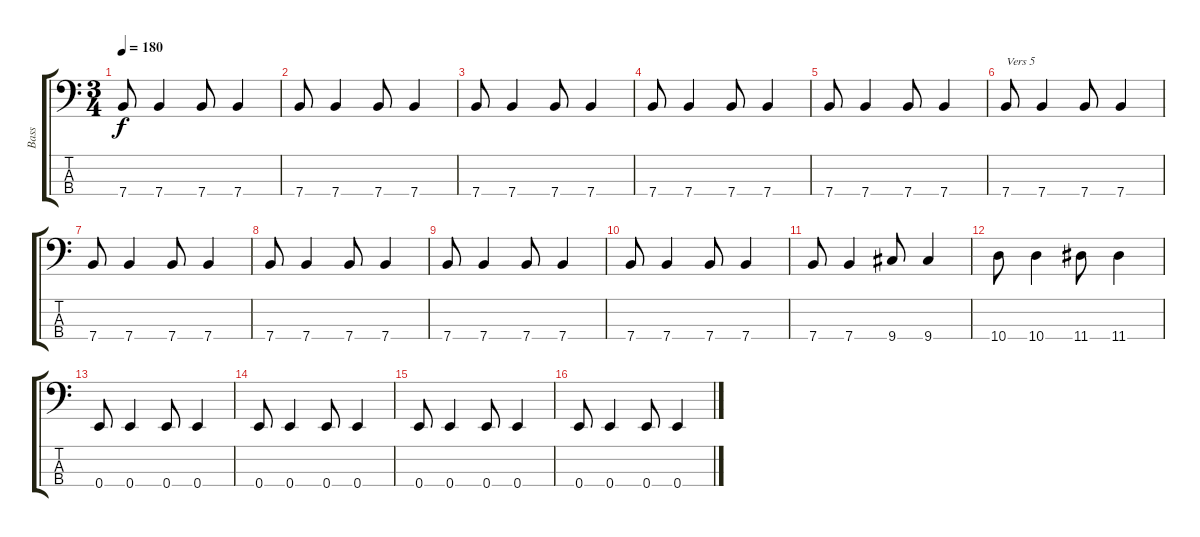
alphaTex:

\track ("Bass" "Bass") {instrument electricbasspick}
\staff {score tabs}
\tuning (G2 D2 A1 E1) {hide}
\ts (3 4)
\tempo 180
\clef f4
\ks c
7.4.8{dy f} 7.4.4 7.4.8 7.4.4 |
7.4.8 7.4.4 7.4.8 7.4.4 |
7.4.8 7.4.4 7.4.8 7.4.4 |
7.4.8 7.4.4 7.4.8 7.4.4 |
7.4.8{volume 11} 7.4.4 7.4.8 7.4.4 |
7.4.8{txt "Vers 5"} 7.4.4 7.4.8 7.4.4 |
7.4.8 7.4.4 7.4.8 7.4.4 |
7.4.8 7.4.4 7.4.8 7.4.4 |
7.4.8 7.4.4 7.4.8 7.4.4 |
7.4.8 7.4.4 7.4.8 7.4.4 |
7.4.8 7.4.4 9.4.8 9.4.4 |
10.4.8 10.4.4 11.4.8 11.4.4 |
0.4.8 0.4.4 0.4.8 0.4.4 |
0.4.8 0.4.4 0.4.8 0.4.4 |
0.4.8 0.4.4 0.4.8 0.4.4 |
0.4.8 0.4.4 0.4.8 0.4.4
